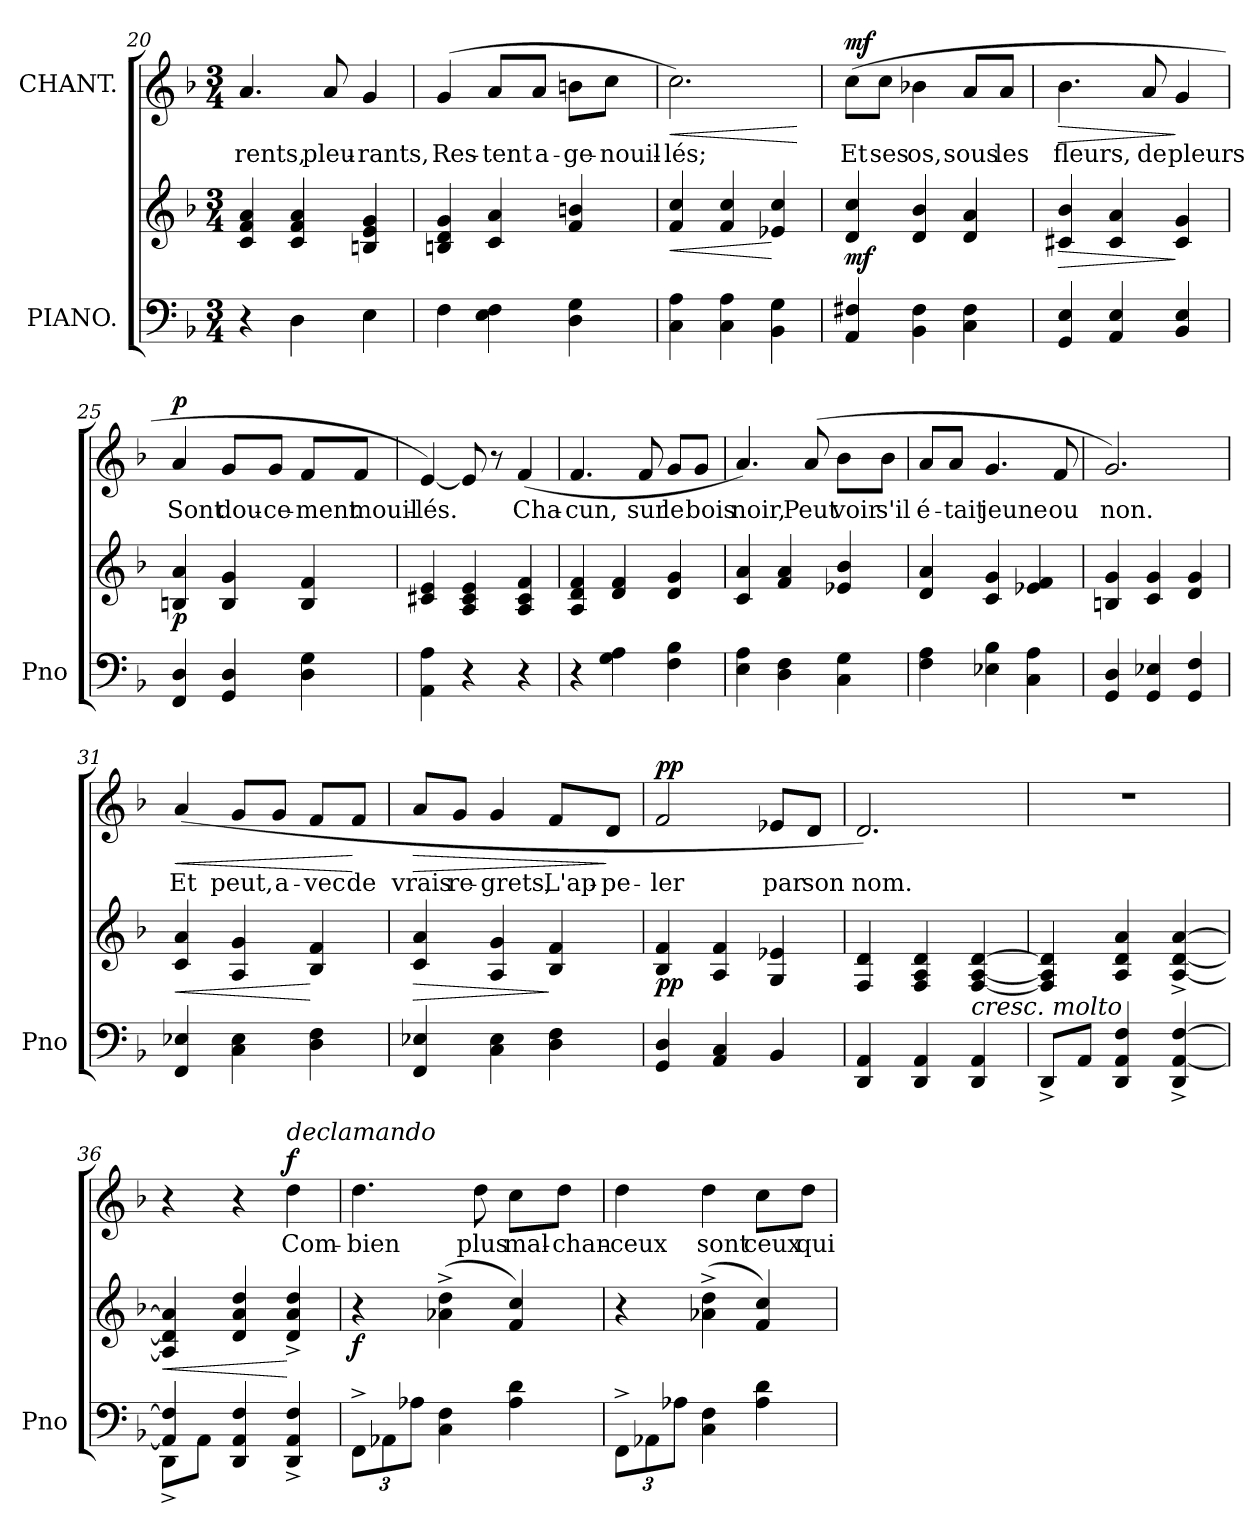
**kern	**kern	**dynam	**kern	**text	**dynam
*part2	*part2	*part2	*part1	*part1	*part1
*staff3	*staff2	*staff2/3	*staff1	*staff1	*staff1
*I"PIANO.	*	*	*I"CHANT.	*	*
*I'Pno	*	*	*	*	*
*clefF4	*clefG2	*	*clefG2	*	*
*k[b-]	*k[b-]	*	*k[b-]	*	*
*M3/4	*M3/4	*	*M3/4	*	*
=20	=20	=20	=20	=20	=20
4r	4c/ 4f/ 4a/	.	4.a/	-rents,	.
4D\	4c/ 4f/ 4a/	.	.	.	.
.	.	.	8a/	pleu-	.
4E\	4Bn/ 4e/ 4g/	.	4g/	-rants,	.
=21	=21	=21	=21	=21	=21
4F\	4Bn/ 4d/ 4g/	.	(4g/	Res-	.
4E\ 4F\	4c/ 4a/	.	8a/L	-tent	.
.	.	.	8a/J	a-	.
4D\ 4G\	4f/ 4bn/	.	8bn\L	-ge-	.
.	.	.	8cc\J	-nouil-	.
=22	=22	=22	=22	=22	=22
!	!	!LO:HP:b	!	!	!LO:HP:b
4C\ 4A\	4f/ 4cc/	<	2.cc\)	-lés;	<
4C\ 4A\	4f/ 4cc/	.	.	.	.
4BB-\ 4G\	4e-X/ 4cc/	[	.	.	.
.	.	.	.	.	[
=23	=23	=23	=23	=23	=23
!	!	!LO:DY:b	!	!	!LO:DY:a
4AA/ 4F#X/	4d/ 4cc/	mf	(8cc\L	Et	mf
.	.	.	8cc\J	ses	.
4BB-\ 4F#\	4d/ 4b-/	.	4b-X\	os,	.
4C\ 4F#\	4d/ 4a/	.	8a/L	sous	.
.	.	.	8a/J	les	.
=24	=24	=24	=24	=24	=24
!	!	!LO:HP:b	!	!	!LO:HP:b
4GG/ 4E/	4c#X/ 4b-/	>	4.b-\	fleurs,	>
4AA/ 4E/	4c#/ 4a/	.	.	.	.
.	.	.	8a/	de	.
4BB-/ 4E/	4c#/ 4g/	]	4g/	pleurs	]
=25	=25	=25	=25	=25	=25
!	!	!LO:DY:b	!	!	!LO:DY:a
4FF/ 4D/	4Bn/ 4a/	p	4a/	Sont	p
4GG/ 4D/	4B/ 4g/	.	8g/L	dou-	.
.	.	.	8g/J	-ce-	.
4D\ 4G\	4B/ 4f/	.	8f/L	-ment	.
.	.	.	8f/J	mouil-	.
=26	=26	=26	=26	=26	=26
4AA\ 4A\	4c#X/ 4e/	.	[4e/)	-lés.	.
4r	4A/ 4c#/ 4e/	.	8e/]	.	.
.	.	.	8r	.	.
4r	4A/ 4c#/ 4f/	.	(4f/	Cha-	.
=27	=27	=27	=27	=27	=27
4r	4A/ 4d/ 4f/	.	4.f/	-cun,	.
4G\ 4A\	4d/ 4f/	.	.	.	.
.	.	.	8f/	sur	.
4F\ 4B-\	4d/ 4g/	.	8g/L	le	.
.	.	.	8g/J	bois	.
=28	=28	=28	=28	=28	=28
4E\ 4A\	4c/ 4a/	.	4.a/)	noir,	.
4D\ 4F\	4f/ 4a/	.	.	.	.
.	.	.	(8a/	Peut	.
4C\ 4G\	4e-X/ 4b-/	.	8b-\L	voir	.
.	.	.	8b-\J	s'il	.
=29	=29	=29	=29	=29	=29
4F\ 4A\	4d/ 4a/	.	8a/L	é-	.
.	.	.	8a/J	-tait	.
4E-X\ 4B-\	4c/ 4g/	.	4.g/	jeune	.
4C\ 4A\	4e-X/ 4f/	.	.	.	.
.	.	.	8f/	ou	.
=30	=30	=30	=30	=30	=30
4GG/ 4D/	4Bn/ 4g/	.	2.g/)	non.	.
4GG/ 4E-X/	4c/ 4g/	.	.	.	.
4GG/ 4F/	4d/ 4g/	.	.	.	.
=31	=31	=31	=31	=31	=31
!	!	!LO:HP:b	!	!	!LO:HP:b
4FF/ 4E-X/	4c/ 4a/	<	(4a/	Et	<
4C\ 4E-\	4A/ 4g/	.	8g/L	peut,	.
.	.	.	8g/J	a-	.
4D\ 4F\	4B-/ 4f/	[	8f/L	-vec	.
.	.	.	8f/J	de	[
=32	=32	=32	=32	=32	=32
!	!	!LO:HP:b	!	!	!LO:HP:b
4FF/ 4E-X/	4c/ 4a/	>	8a/L	vrais	>
.	.	.	8g/J	re-	.
4C\ 4E-\	4A/ 4g/	.	4g/	-grets,	.
4D\ 4F\	4B-/ 4f/	]	8f/L	L'ap-	.
.	.	.	8d/J	-pe-	]
=33	=33	=33	=33	=33	=33
!	!	!LO:DY:b	!	!	!LO:DY:a
4GG/ 4D/	4B-/ 4f/	pp	2f/	-ler	pp
4AA/ 4C/	4A/ 4f/	.	.	.	.
4BB-/	4G/ 4e-X/	.	8e-X/L	par	.
.	.	.	8d/J	son	.
=34	=34	=34	=34	=34	=34
4DD/ 4AA/	4F/ 4d/	.	2.d/)	nom.	.
4DD/ 4AA/	4F/ 4A/ 4d/	.	.	.	.
!	!LO:TX:b:i:t=cresc. molto	!	!	!	!
4DD/ 4AA/	[4F/ [4A/ [4d/	.	.	.	.
=35	=35	=35	=35	=35	=35
8DD^/L	4F/] 4A/] 4d/]	.	2.r	.	.
8AA/J	.	.	.	.	.
4DD/ 4AA/ 4F/	4A/ 4d/ 4a/	.	.	.	.
4DD/^ [<4AA/^ [4F/^	[4A/^> [4d/^> [4a/^>	.	.	.	.
=36	=36	=36	=36	=36	=36
*^	*	*	*	*	*
!	!	!	!LO:HP:b	!	!	!
4AA/] 4F/]	8DD^\L	4A/] 4d/] 4a/]	<	4r	.	.
.	8AA\J	.	.	.	.	.
4DD/ 4AA/ 4F/	2ryy	4d/ 4a/ 4dd/	.	4r	.	.
!	!	!	!	!LO:TX:i:t=declamando	!	!
!	!	!	!	!	!	!LO:DY:a
4DD/^< 4AA/^< 4F/^<	.	4d/^> 4a/^> 4dd/^>	[	4dd\	Com-	f
*v	*v	*	*	*	*	*
=37	=37	=37	=37	=37	=37
*Xbrackettup	*	*	*	*	*
!	!	!LO:DY:b	!	!	!
12FF^\L	4r	f	4.dd\	-bien	.
12AA-X\	.	.	.	.	.
12A-X\J	.	.	.	.	.
4C\ 4F\	(4a-X\^ 4dd\^	.	.	.	.
.	.	.	8dd\	plus	.
4A-\ 4d\	4f/ 4cc/)	.	8cc\L	mal-	.
.	.	.	8dd\J	-chan-	.
=38	=38	=38	=38	=38	=38
12FF^\L	4r	.	4dd\	-ceux	.
12AA-X\	.	.	.	.	.
12A-X\J	.	.	.	.	.
4C\ 4F\	(4a-X\^ 4dd\^	.	4dd\	sont	.
4A-\ 4d\	4f/ 4cc/)	.	8cc\L	ceux	.
.	.	.	8dd\J	qui	.
=	=	=	=	=	=
*-	*-	*-	*-	*-	*-
